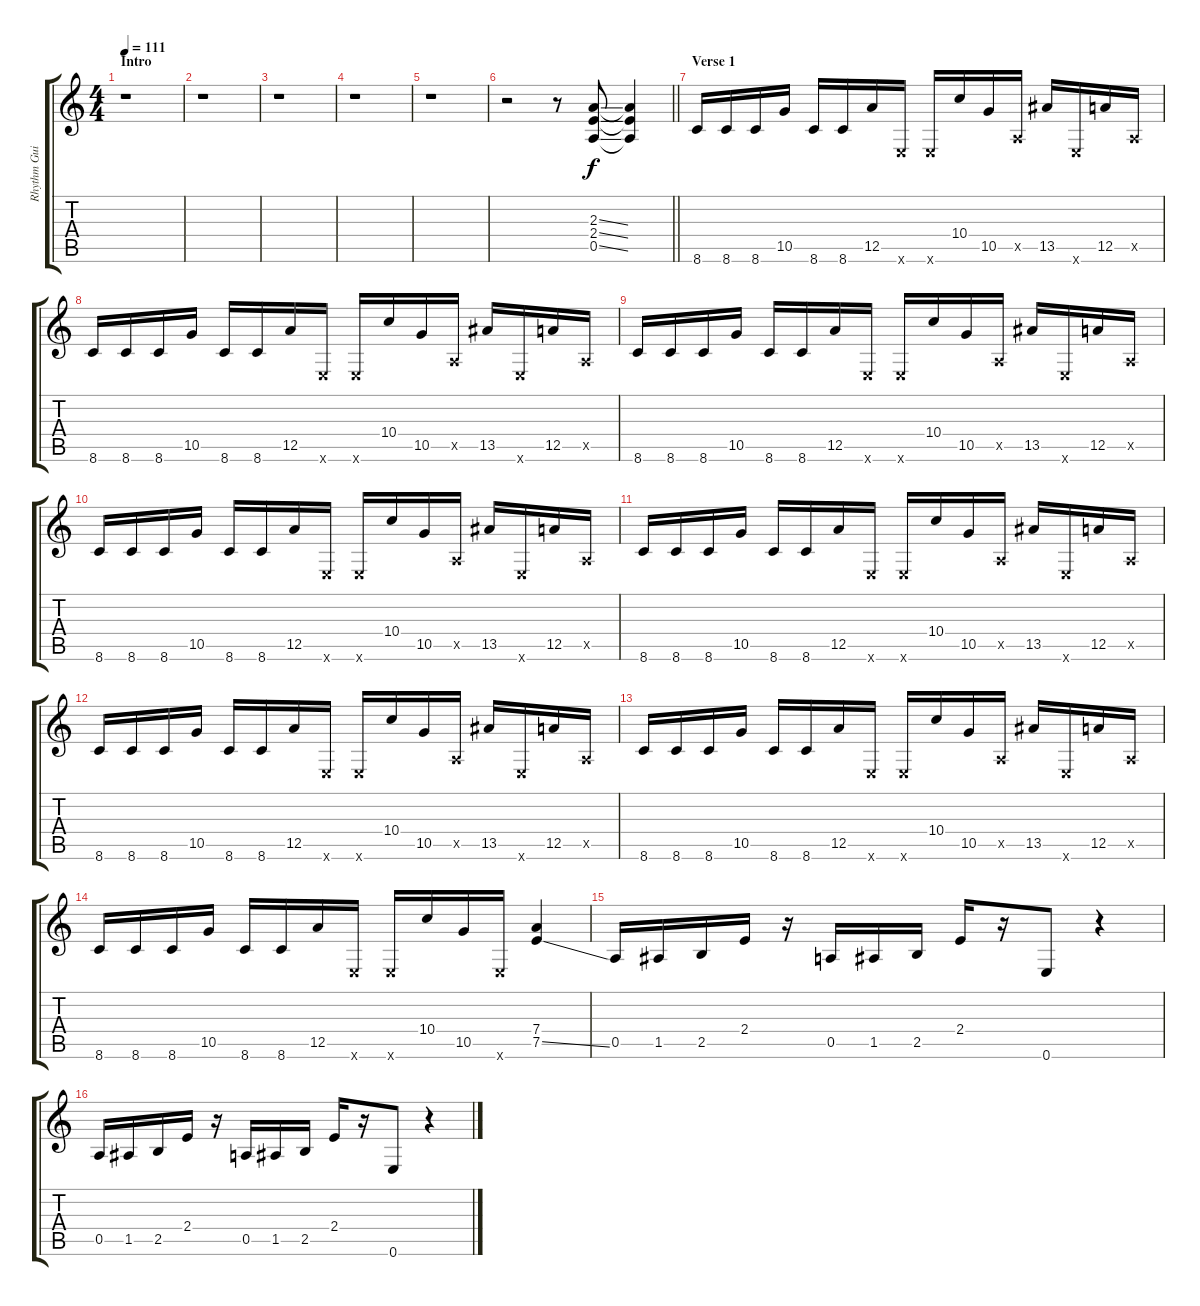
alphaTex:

\track ("Rhythm Guitar 2" "Rhythm Gui") {instrument distortionguitar}
\staff {score tabs}
\tuning (E4 B3 G3 D3 A2 E2) {hide}
\ts (4 4)
\section ("" "Intro")
\tempo 111
\clef g2
\ks c
r.1{dy f instrument distortionguitar} |
r.1 |
r.1 |
r.1 |
r.1 |
\barLineRight lightlight
r.2 r.8 (2.3{ss} 2.4{ss} 0.5{ss}).8 (2.3{t} 2.4{t} 0.5{t}).4 |
\section ("" "Verse 1")
8.6.16 8.6.16 8.6.16 10.5.16 8.6.16 8.6.16 12.5.16 0.6{x}.16 0.6{x}.16 10.4.16 10.5.16 0.5{x}.16 13.5.16 0.6{x}.16 12.5.16 0.5{x}.16 |
8.6.16 8.6.16 8.6.16 10.5.16 8.6.16 8.6.16 12.5.16 0.6{x}.16 0.6{x}.16 10.4.16 10.5.16 0.5{x}.16 13.5.16 0.6{x}.16 12.5.16 0.5{x}.16 |
8.6.16 8.6.16 8.6.16 10.5.16 8.6.16 8.6.16 12.5.16 0.6{x}.16 0.6{x}.16 10.4.16 10.5.16 0.5{x}.16 13.5.16 0.6{x}.16 12.5.16 0.5{x}.16 |
8.6.16 8.6.16 8.6.16 10.5.16 8.6.16 8.6.16 12.5.16 0.6{x}.16 0.6{x}.16 10.4.16 10.5.16 0.5{x}.16 13.5.16 0.6{x}.16 12.5.16 0.5{x}.16 |
8.6.16 8.6.16 8.6.16 10.5.16 8.6.16 8.6.16 12.5.16 0.6{x}.16 0.6{x}.16 10.4.16 10.5.16 0.5{x}.16 13.5.16 0.6{x}.16 12.5.16 0.5{x}.16 |
8.6.16 8.6.16 8.6.16 10.5.16 8.6.16 8.6.16 12.5.16 0.6{x}.16 0.6{x}.16 10.4.16 10.5.16 0.5{x}.16 13.5.16 0.6{x}.16 12.5.16 0.5{x}.16 |
8.6.16 8.6.16 8.6.16 10.5.16 8.6.16 8.6.16 12.5.16 0.6{x}.16 0.6{x}.16 10.4.16 10.5.16 0.5{x}.16 13.5.16 0.6{x}.16 12.5.16 0.5{x}.16 |
8.6.16 8.6.16 8.6.16 10.5.16 8.6.16 8.6.16 12.5.16 0.6{x}.16 0.6{x}.16 10.4.16 10.5.16 0.6{x}.16 (7.4 7.5{ss}).4 |
0.5.16 1.5.16 2.5.16 2.4.16 r.16 0.5.16 1.5.16 2.5.16 2.4.16 r.16 0.6.8 r.4 |
0.5.16 1.5.16 2.5.16 2.4.16 r.16 0.5.16 1.5.16 2.5.16 2.4.16 r.16 0.6.8 r.4
